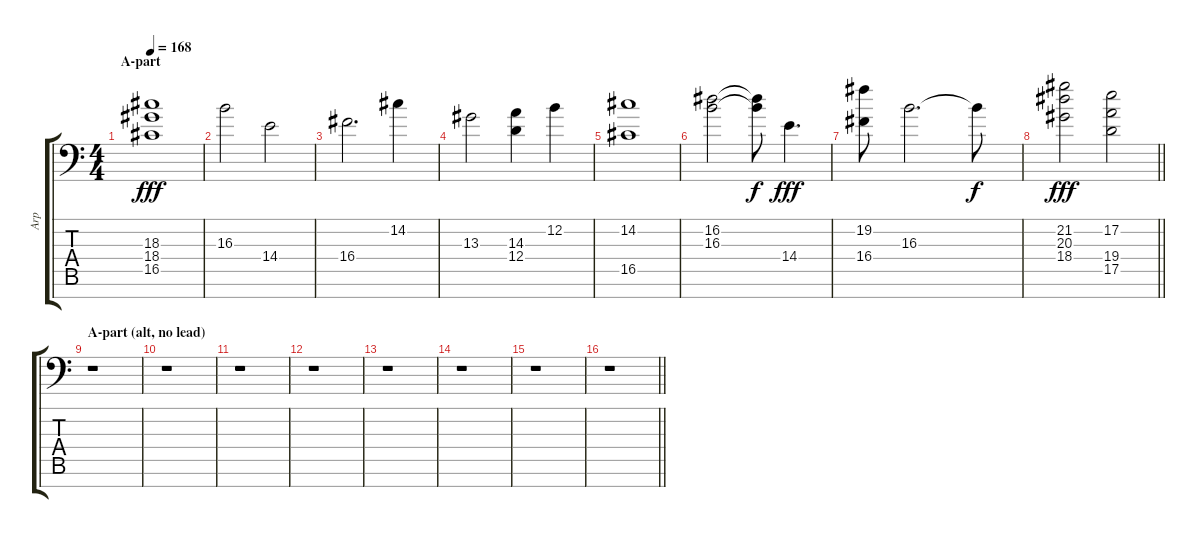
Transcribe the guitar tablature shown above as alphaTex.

\track ("Arp" "Arp") {instrument fx5brightness}
\staff {score tabs}
\tuning (Eb5 B3 G3 D3 A2 E2 C-1) {hide}
\ts (4 4)
\section ("" "A-part")
\tempo 168
\clef f4
\ks c
(18.3 18.4 16.5).1{dy fff} |
16.3.2 14.4.2 |
16.4.2{d} 14.2.4 |
13.3.2 (14.3 12.4).4 12.2.4 |
(14.2 16.5).1 |
(16.2 16.3).2 (16.2{t} 16.3{t}).8{dy f} 14.4.4{d dy fff} |
(19.2 16.4).8 16.3.2{d} 16.3{t}.8{dy f} |
\barLineRight lightlight
(21.2 20.3 18.4).2{dy fff} (17.2 19.4 17.5).2 |
\section ("" "A-part (alt, no lead)")
r.1 |
r.1 |
r.1 |
r.1 |
r.1 |
r.1 |
r.1 |
\barLineRight lightlight
r.1
